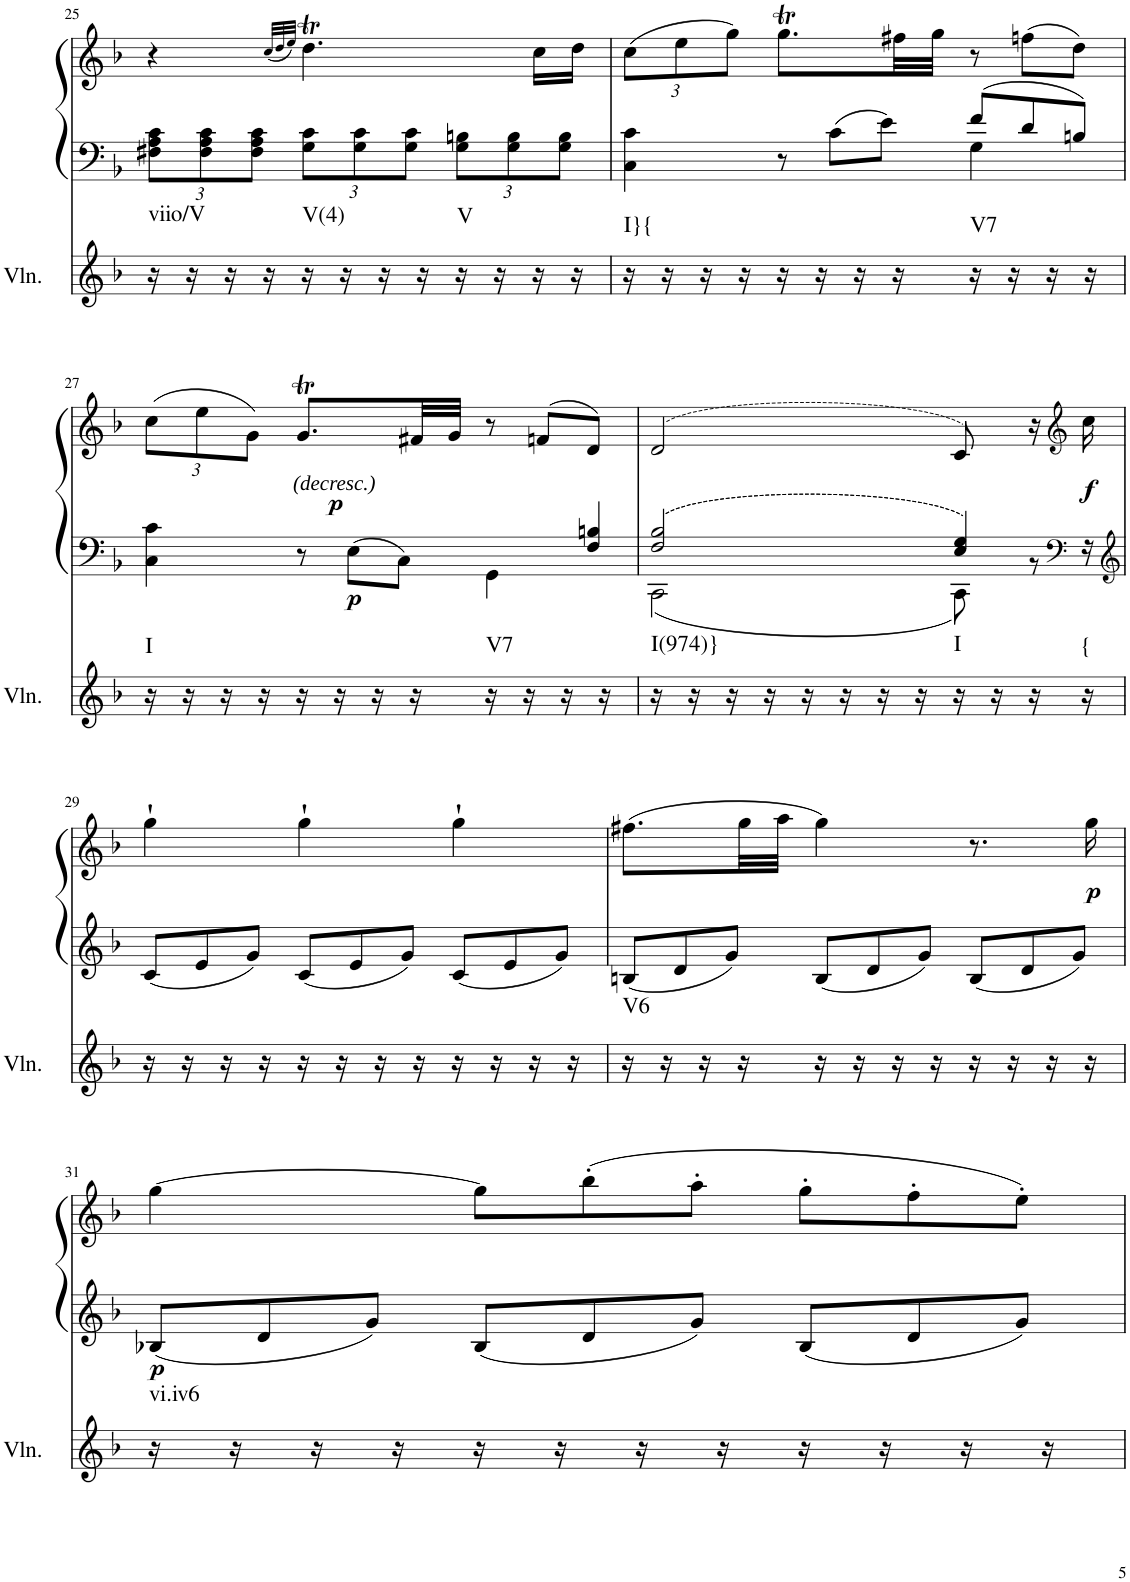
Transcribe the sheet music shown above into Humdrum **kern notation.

**kern	**harte	**kern	**kern	**dynam
*part2	*part2	*part1	*part1	*part1
*staff3	*	*staff2	*staff1	*staff1/2
*I"Violin	*	*I"Klavier linke Hand	*	*
*I'Vln.	*	*	*	*
!!LO:PB:g=z
*clefG2	*	*clefF4	*clefG2	*
*k[b-]	*	*k[b-]	*k[b-]	*
*M3/4	*	*M3/4	*M3/4	*
=25	=25	=25	=25	=25
*	*	*^	*	*
*	*	*	*Xbrackettup	*	*
!	!LO:H:kt=viio/V	!	!	!	!
16r	N	2.ryy	12F#X\ 12A\ 12c\L	4r	.
16r	.	.	.	.	.
.	.	.	12F#\ 12A\ 12c\	.	.
16r	.	.	.	.	.
.	.	.	12F#\ 12A\ 12c\J	.	.
16r	.	.	.	.	.
.	.	.	.	(32qcc/LLL	.
.	.	.	.	32qdd/	.
.	.	.	.	32qee/JJJ)	.
!	!LO:H:kt=V(4)	!	!	!	!
16r	N	.	12G\ 12c\L	4.ddT\	.
16r	.	.	.	.	.
.	.	.	12G\ 12c\	.	.
16r	.	.	.	.	.
.	.	.	12G\ 12c\J	.	.
16r	.	.	.	.	.
!	!LO:H:kt=V	!	!	!	!
16r	N	.	12G\ 12Bn\L	.	.
16r	.	.	.	.	.
.	.	.	12G\ 12B\	.	.
16r	.	.	.	16cc\LL	.
.	.	.	12G\ 12B\J	.	.
16r	.	.	.	16dd\JJ	.
=26	=26	=26	=26	=26	=26
*	*	*	*	*Xbrackettup	*
!	!LO:H:kt=I}{	!	!	!	!
16r	N	4ryy	4C\ 4c\	(12cc\L	.
16r	.	.	.	.	.
.	.	.	.	12ee\	.
16r	.	.	.	.	.
.	.	.	.	12gg\J)	.
16r	.	.	.	.	.
*	*	*brackettup	*	*	*
16r	.	12r	4ryy	8.ggT\L	.
16r	.	.	.	.	.
.	.	12c\L	.	.	.
16r	.	.	.	.	.
.	.	12e\J	.	.	.
16r	.	.	.	32ff#X\LL	.
.	.	.	.	32gg\JJJ	.
*	*	*Xbrackettup	*	*brackettup	*
!	!LO:H:kt=V7	!	!	!	!
16r	N	12f/L	4G\	12r	.
16r	.	.	.	.	.
.	.	12d/	.	(12ffn\L	.
16r	.	.	.	.	.
.	.	12Bn/J	.	12dd\J)	.
16r	.	.	.	.	.
!!LO:LB:g=z
=27	=27	=27	=27	=27	=27
*	*	*	*	*Xbrackettup	*
!	!LO:H:kt=I	!	!	!	!
16r	N	4C\ 4c\	2ryy	(12cc\L	.
16r	.	.	.	.	.
.	.	.	.	12ee\	.
16r	.	.	.	.	.
.	.	.	.	12g\J)	.
16r	.	.	.	.	.
*	*	*brackettup	*	*	*
!	!	!	!	!LO:TX:b:i:t=(decresc.)	!
16r	.	12r	.	8.gT/L	.
16r	.	.	.	.	.
!	!	!	!	!	!LO:DY:b=2
!	!	!	!	!	!LO:DY:n=1:a=2
.	.	12E\L	.	.	p p
16r	.	.	.	.	.
.	.	12C\J	.	.	.
16r	.	.	.	32f#X/LL	.
.	.	.	.	32g/JJJ	.
*	*	*	*	*brackettup	*
!	!LO:H:kt=V7	!	!	!	!
16r	N	4GG\	12ryy	12r	.
16r	.	.	.	.	.
.	.	.	12ryy	(>12fn/L	.
16r	.	.	.	.	.
.	.	.	12F/ 12Bn/	12d/J)	.
16r	.	.	.	.	.
=28	=28	=28	=28	=28	=28
!	!LO:H:kt=I(974)}	!	!	!	!
16r	N	2F/ 2B-/	2CC\	(>2d/	.
16r	.	.	.	.	.
16r	.	.	.	.	.
16r	.	.	.	.	.
16r	.	.	.	.	.
16r	.	.	.	.	.
16r	.	.	.	.	.
16r	.	.	.	.	.
!	!LO:H:kt=I	!	!	!	!
16r	N	8E/ 8G/	8CC\	8c/)	.
16r	.	.	.	.	.
16r	.	16ryy	8r	16r	.
*	*	*clefF4	*	*clefG2	*
!	!LO:H:kt={	!	!	!	!LO:DY:b
16r	N	16r	.	16cc\	f
*	*	*v	*v	*	*
!!LO:LB:g=z
=29	=29	=29	=29	=29
*	*	*clefG2	*	*
*	*	*Xbrackettup	*	*
16r	.	12c/L	4gg`\	.
16r	.	.	.	.
.	.	12e/	.	.
16r	.	.	.	.
.	.	12g/J	.	.
16r	.	.	.	.
16r	.	12c/L	4gg`\	.
16r	.	.	.	.
.	.	12e/	.	.
16r	.	.	.	.
.	.	12g/J	.	.
16r	.	.	.	.
16r	.	12c/L	4gg`\	.
16r	.	.	.	.
.	.	12e/	.	.
16r	.	.	.	.
.	.	12g/J	.	.
16r	.	.	.	.
=30	=30	=30	=30	=30
!	!LO:H:kt=V6	!	!	!
16r	N	12Bn/L	(8.ff#X\L	.
16r	.	.	.	.
.	.	12d/	.	.
16r	.	.	.	.
.	.	12g/J	.	.
16r	.	.	32gg\LL	.
.	.	.	32aa\JJJ	.
16r	.	12B/L	4gg\)	.
16r	.	.	.	.
.	.	12d/	.	.
16r	.	.	.	.
.	.	12g/J	.	.
16r	.	.	.	.
16r	.	12B/L	8.r	.
16r	.	.	.	.
.	.	12d/	.	.
16r	.	.	.	.
.	.	12g/J	.	.
!	!	!	!	!LO:DY:b
16r	.	.	16gg\	p
!!LO:LB:g=z
=31	=31	=31	=31	=31
!	!LO:H:kt=vi.iv6	!	!	!LO:DY:b=2
16r	N	12B-X/L	[4gg\	p
16r	.	.	.	.
.	.	12d/	.	.
16r	.	.	.	.
.	.	12g/J	.	.
16r	.	.	.	.
16r	.	12B-/L	12gg\L]	.
16r	.	.	.	.
.	.	12d/	(12bb-'\	.
16r	.	.	.	.
.	.	12g/J	12aa'\J	.
16r	.	.	.	.
*	*	*	*Xbrackettup	*
16r	.	12B-/L	12gg'\L	.
16r	.	.	.	.
.	.	12d/	12ff'\	.
16r	.	.	.	.
.	.	12g/J	12ee'\J)	.
16r	.	.	.	.
=	=	=	=	=
*-	*-	*-	*-	*-
